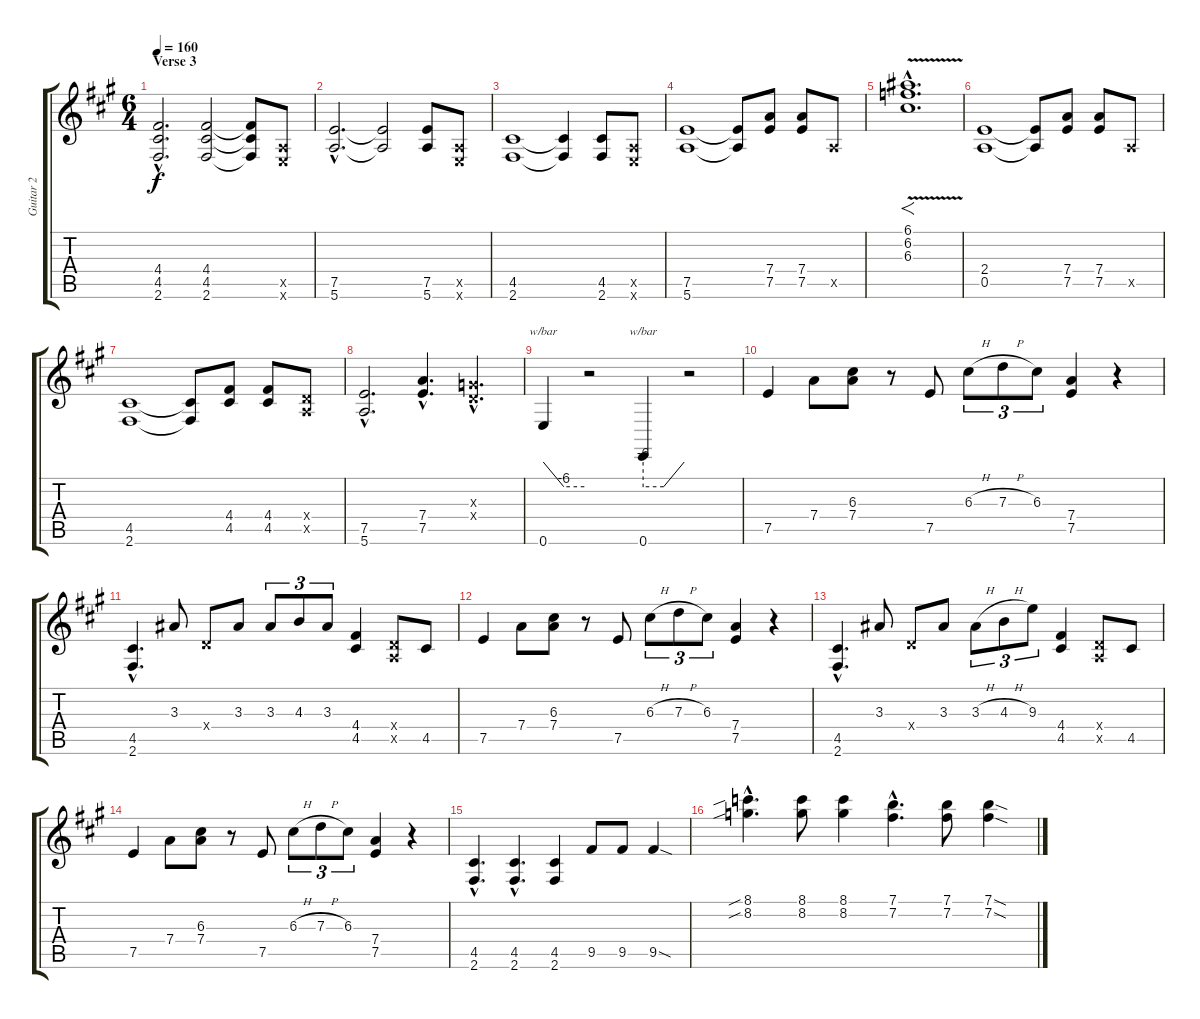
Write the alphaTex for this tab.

\track ("Guitar 2" "Guitar 2") {instrument overdrivenguitar}
\staff {score tabs}
\tuning (E4 B3 G3 D3 A2 E2) {hide}
\ts (6 4)
\section ("" "Verse 3")
\tempo 160
\clef g2
\ks a
(4.4{hac} 4.5{hac} 2.6{hac}).2{d dy f} (4.4 4.5 2.6).2 (4.4{t} 4.5{t} 2.6{t}).8 (0.5{x} 0.6{x}).8 |
(7.5{hac} 5.6{hac}).2{d} (7.5{t} 5.6{t}).2 (7.5 5.6).8 (0.5{x} 0.6{x}).8 |
(4.5 2.6).1 (4.5{t} 2.6{t}).4 (4.5 2.6).8 (0.5{x} 0.6{x}).8 |
(7.5 5.6).1 (7.5{t} 5.6{t}).8 (7.4 7.5).8 (7.4 7.5).8 0.5{x}.8 |
(6.1{v hac} 6.2{hac} 6.3{hac}).1{f d} |
(2.4 0.5).1 (2.4{t} 0.5{t}).8 (7.4 7.5).8 (7.4 7.5).8 0.5{x}.8 |
(4.5 2.6).1 (4.5{t} 2.6{t}).8 (4.4 4.5).8 (4.4 4.5).8 (0.4{x} 0.5{x}).8 |
(7.5{hac} 5.6{hac}).2{d} (7.4{hac} 7.5{hac}).4{d} (0.3{hac x} 0.4{hac x}).4{d} |
0.6.4{tbe (custom default 0 0 30 -24 60 -24)} r.2 0.6.4{tbe (custom default 0 -24 30 -24 60 0)} r.2 |
7.5.4 7.4.8 (6.3 7.4).8 r.8 7.5.8 6.3{h}.8{tu (3 2)} 7.3{h}.8{tu (3 2)} 6.3.8{tu (3 2)} (7.4 7.5).4 r.4 |
(4.5{hac} 2.6{hac}).4{d} 3.3.8 0.4{x}.8 3.3.8 3.3.8{tu (3 2)} 4.3.8{tu (3 2)} 3.3.8{tu (3 2)} (4.4 4.5).4 (0.4{x} 0.5{x}).8 4.5.8 |
7.5.4 7.4.8 (6.3 7.4).8 r.8 7.5.8 6.3{h}.8{tu (3 2)} 7.3{h}.8{tu (3 2)} 6.3.8{tu (3 2)} (7.4 7.5).4 r.4 |
(4.5{hac} 2.6{hac}).4{d} 3.3.8 0.4{x}.8 3.3.8 3.3{h}.8{tu (3 2)} 4.3{h}.8{tu (3 2)} 9.3.8{tu (3 2)} (4.4 4.5).4 (0.4{x} 0.5{x}).8 4.5.8 |
7.5.4 7.4.8 (6.3 7.4).8 r.8 7.5.8 6.3{h}.8{tu (3 2)} 7.3{h}.8{tu (3 2)} 6.3.8{tu (3 2)} (7.4 7.5).4 r.4 |
(4.5{hac} 2.6{hac}).4{d} (4.5{hac} 2.6{hac}).4{d} (4.5 2.6).4 9.5.8 9.5.8 9.5{sod}.4 |
(8.1{sib hac} 8.2{sib hac}).4{d} (8.1 8.2).8 (8.1 8.2).4 (7.1{hac} 7.2{hac}).4{d} (7.1 7.2).8 (7.1{sod} 7.2{sod}).4
